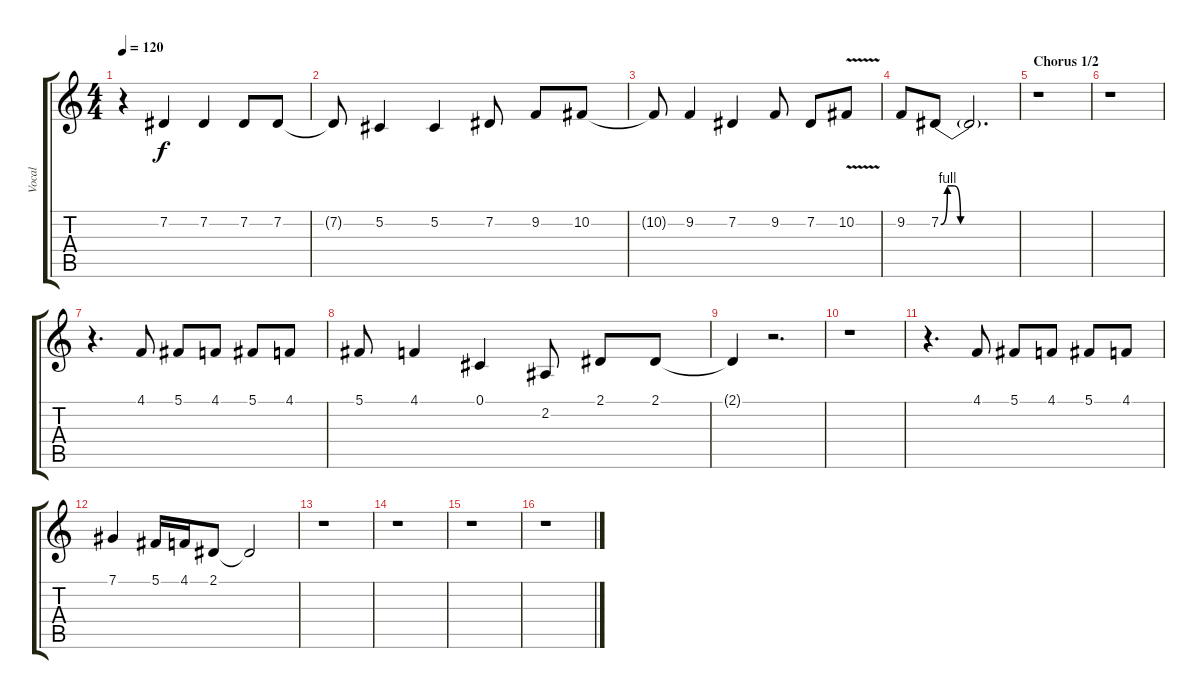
\track ("Vocal" "Vocal") {instrument stringensemble1}
\staff {score tabs}
\tuning (Db4 Ab3 E3 B2 Gb2 B1) {hide}
\ts (4 4)
\tempo 120
\clef g2
\ks c
r.4{dy f} 7.2.4 7.2.4 7.2.8 7.2.8 |
7.2{t}.8 5.2.4 5.2.4 7.2.8 9.2.8 10.2.8 |
10.2{t}.8 9.2.4 7.2.4 9.2.8 7.2.8 10.2{v}.8 |
9.2.8 7.2{be (custom 0 0 5 4 10 4 15 0 20 0 35 0 60 0)}.8 7.2{t}.2{d} |
\section ("" "Chorus 1/2")
r.1 |
r.1 |
r.4{d} 4.1.8 5.1.8 4.1.8 5.1.8 4.1.8 |
5.1.8 4.1.4 0.1.4 2.2.8 2.1.8 2.1.8 |
2.1{t}.4 r.2{d} |
r.1 |
r.4{d} 4.1.8 5.1.8 4.1.8 5.1.8 4.1.8 |
7.1.4 5.1.16 4.1.16 2.1.8 2.1{t}.2 |
r.1 |
r.1 |
r.1 |
r.1
